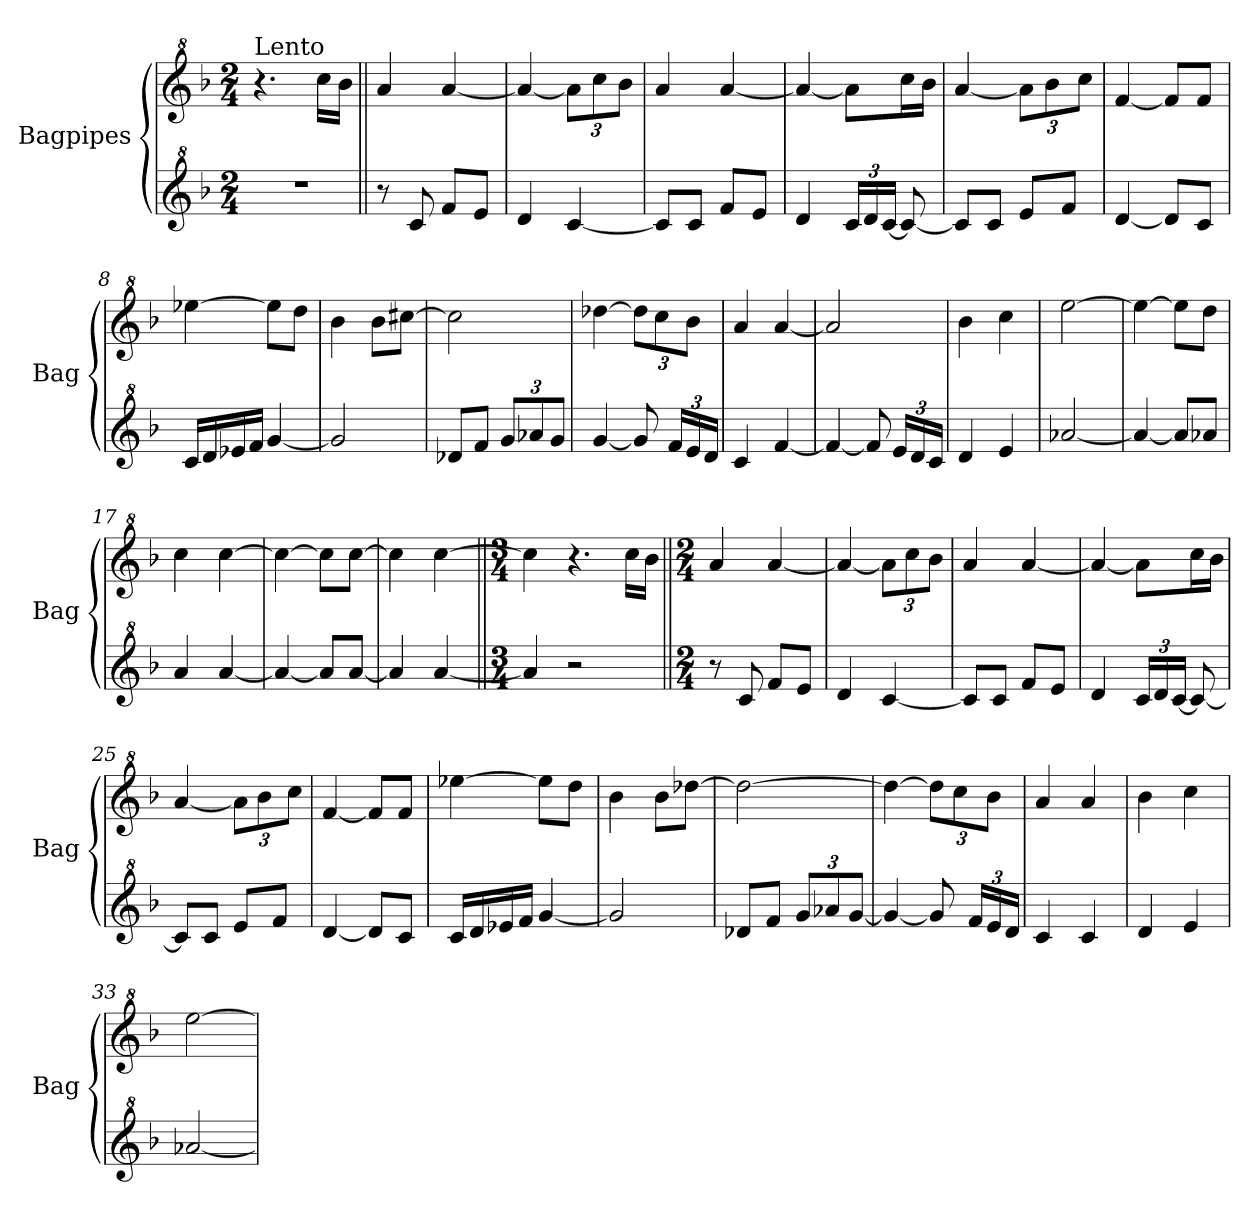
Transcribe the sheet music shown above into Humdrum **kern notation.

**kern	**kern
*part2	*part1
*staff2	*staff1
*I"Bagpipes	*I"Bagpipes
*I'Bag	*I'Bag
*clefG^2	*clefG^2
*k[b-]	*k[b-]
*F:	*F:
*M2/4	*M2/4
=1	=1
!	!LO:TX:a:t=Lento
2r	4.r
.	16ccc\LL
.	16bb-\JJ
=2||	=2||
8r	4aa/
8cc/	.
8ff/L	[4aa/
8ee/J	.
=3	=3
4dd/	4aa/_
*	*Xbrackettup
[4cc/	12aa\L]
.	12ccc\
.	12bb-\J
=4	=4
8cc/L]	4aa/
8cc/J	.
8ff/L	[4aa/
8ee/J	.
=5	=5
4dd/	4aa/_
*Xbrackettup	*
24cc/LL	8aa\L]
24dd/	.
[24cc/JJ	.
8cc/_	16ccc\L
.	16bb-\JJ
=6	=6
8cc/L]	[4aa/
8cc/J	.
8ee/L	12aa\L]
.	12bb-\
8ff/J	.
.	12ccc\J
=7	=7
[4dd/	[4ff/
8dd/L]	8ff/L]
8cc/J	8ff/J
=8	=8
16cc/LL	[4eee-X\
16dd/	.
16ee-X/	.
16ff/JJ	.
[4gg/	8eee-\L]
.	8ddd\J
=9	=9
2gg/]	4bb-\
.	8bb-\L
.	[8ccc#X\J
!!LO:LB:g=z
=10	=10
8dd-X/L	2ccc#\]
8ff/J	.
12gg/L	.
12aa-X/	.
12gg/J	.
=11	=11
[4gg/	[4ddd-X\
8gg/]	12ddd-\L]
.	12ccc\
24ff/LL	.
24ee/	12bb-\J
24dd/JJ	.
=12	=12
4cc/	4aa/
[4ff/	[4aa/
=13	=13
4ff/_	2aa/]
8ff/]	.
24ee/LL	.
24dd/	.
24cc/JJ	.
=14	=14
4dd/	4bb-\
4ee/	4ccc\
=15	=15
[2aa-X/	[2eee\
=16	=16
4aa-/_	4eee\_
8aa-/L]	8eee\L]
8aa-X/J	8ddd\J
=17	=17
4aa/	4ccc\
[4aa/	[4ccc\
=18	=18
4aa/_	4ccc\_
8aa/L]	8ccc\L]
[8aa/J	[8ccc\J
=19	=19
4aa/]	4ccc\]
[4aa/	[4ccc\
=20||	=20||
*M3/4	*M3/4
4aa/]	4ccc\]
2r	4.r
.	16ccc\LL
.	16bb-\JJ
!!LO:LB:g=z
=21||	=21||
*M2/4	*M2/4
8r	4aa/
8cc/	.
8ff/L	[4aa/
8ee/J	.
=22	=22
4dd/	4aa/_
[4cc/	12aa\L]
.	12ccc\
.	12bb-\J
=23	=23
8cc/L]	4aa/
8cc/J	.
8ff/L	[4aa/
8ee/J	.
=24	=24
4dd/	4aa/_
24cc/LL	8aa\L]
24dd/	.
[24cc/JJ	.
8cc/_	16ccc\L
.	16bb-\JJ
=25	=25
8cc/L]	[4aa/
8cc/J	.
8ee/L	12aa\L]
.	12bb-\
8ff/J	.
.	12ccc\J
=26	=26
[4dd/	[4ff/
8dd/L]	8ff/L]
8cc/J	8ff/J
=27	=27
16cc/LL	[4eee-X\
16dd/	.
16ee-X/	.
16ff/JJ	.
[4gg/	8eee-\L]
.	8ddd\J
=28	=28
2gg/]	4bb-\
.	8bb-\L
.	[8ddd-X\J
!!LO:LB:g=z
=29	=29
8dd-X/L	2ddd-\_
8ff/J	.
12gg/L	.
12aa-X/	.
[12gg/J	.
=30	=30
4gg/_	4ddd-\_
8gg/]	12ddd-\L]
.	12ccc\
24ff/LL	.
24ee/	12bb-\J
24dd/JJ	.
=31	=31
4cc/	4aa/
4cc/	4aa/
=32	=32
4dd/	4bb-\
4ee/	4ccc\
=33	=33
[2aa-X/	[2eee\
=	=
*-	*-
